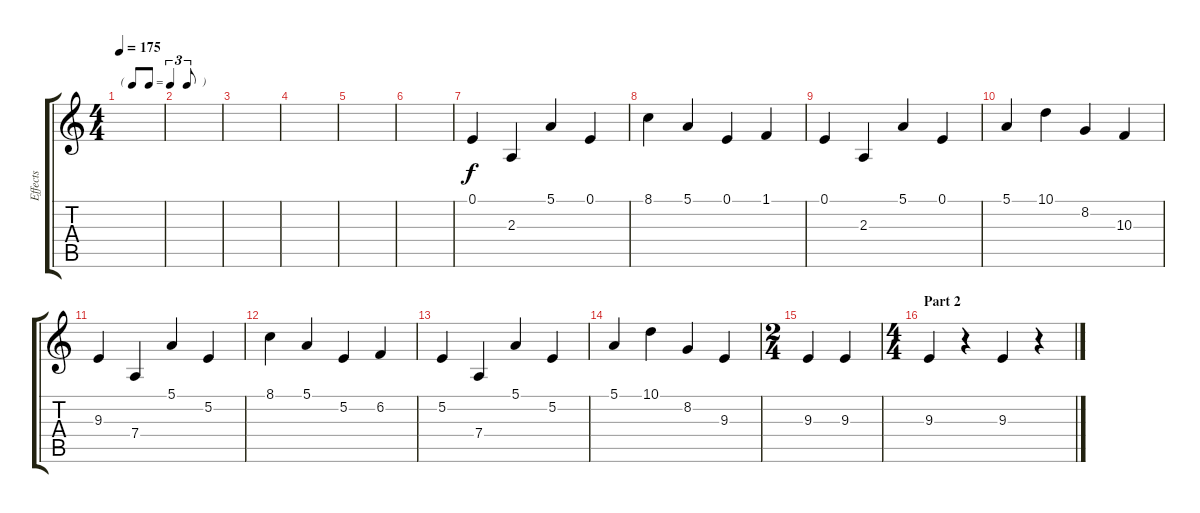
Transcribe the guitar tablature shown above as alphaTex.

\track ("Effects" "Effects") {instrument recorder}
\staff {score tabs}
\tuning (E4 B3 G3 D3 A2 E2) {hide}
\ts (4 4)
\tf triplet8th
\tempo 175
\clef g2
\ks c
|
|
|
|
|
|
0.1.4{dy f} 2.3.4 5.1.4 0.1.4 |
8.1.4 5.1.4 0.1.4 1.1.4 |
0.1.4 2.3.4 5.1.4 0.1.4 |
5.1.4 10.1.4 8.2.4 10.3.4 |
9.3.4 7.4.4 5.1.4 5.2.4 |
8.1.4 5.1.4 5.2.4 6.2.4 |
5.2.4 7.4.4 5.1.4 5.2.4 |
5.1.4 10.1.4 8.2.4 9.3.4 |
\ts (2 4)
9.3.4 9.3.4 |
\ts (4 4)
\section ("" "Part 2")
9.3.4 r.4 9.3.4 r.4
